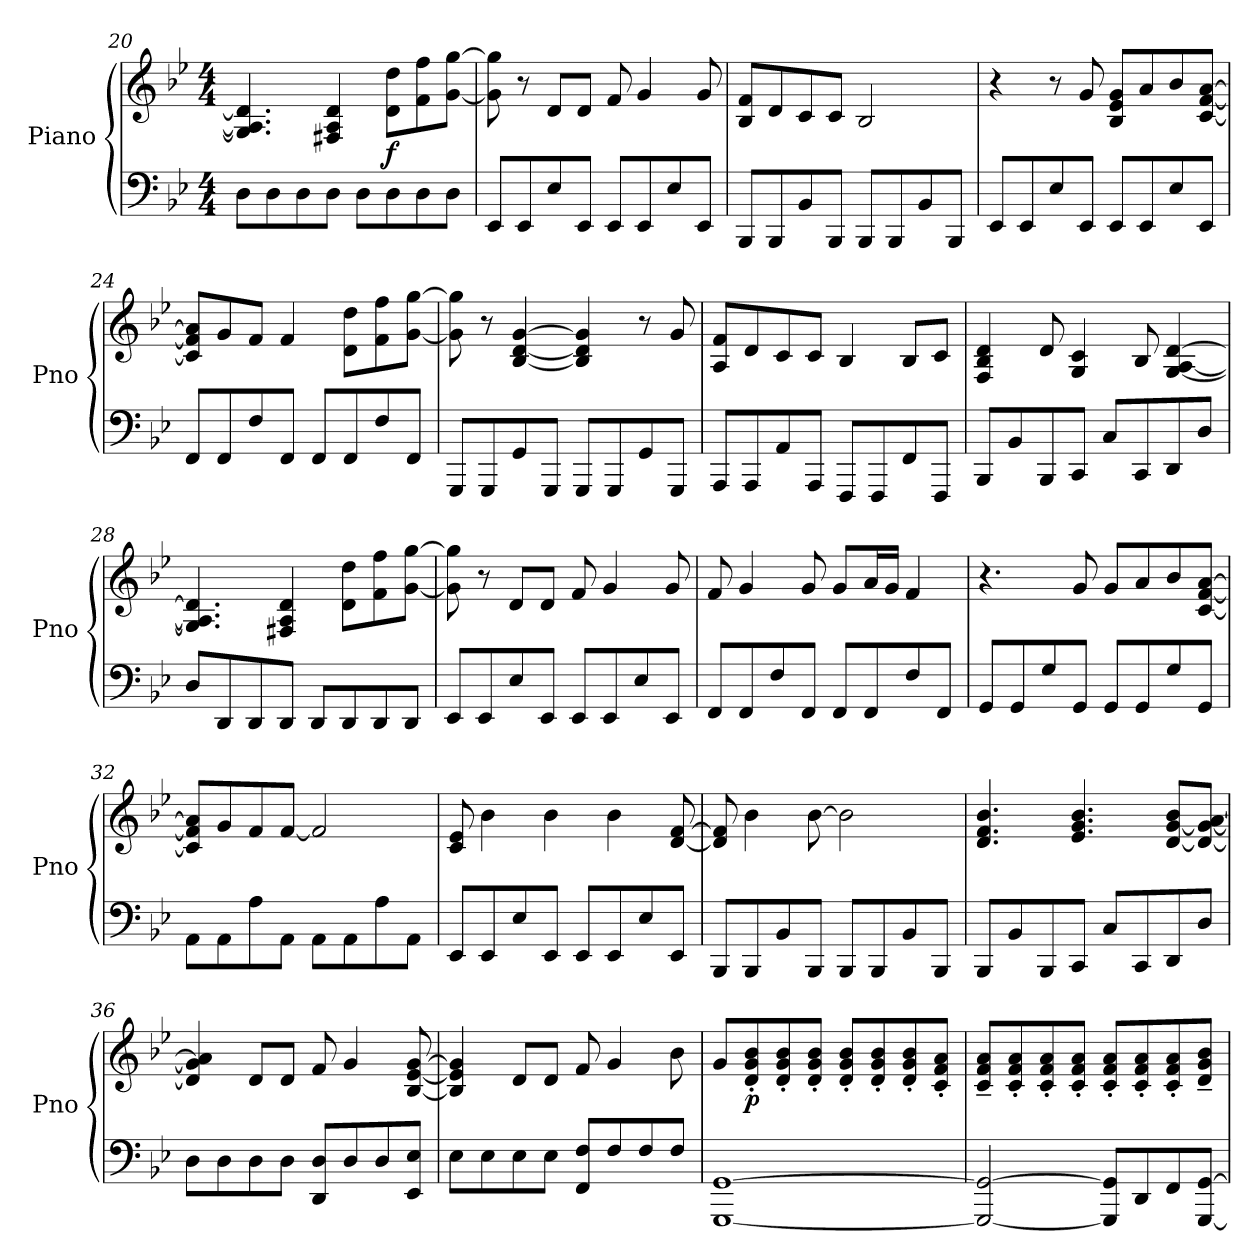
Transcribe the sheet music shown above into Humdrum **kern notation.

**kern	**kern	**dynam
*part1	*part1	*part1
*staff2	*staff1	*staff1/2
*I"Piano	*	*
*I'Pno	*	*
*clefF4	*clefG2	*
*k[b-e-]	*k[b-e-]	*
*M4/4	*M4/4	*
=20	=20	=20
8D\L	4.G/] 4.A/] 4.d/]	.
8D\	.	.
8D\	.	.
8D\J	4F#X/ 4A/ 4d/	.
8D\L	.	.
!	!	!LO:DY:b
8D\	8d\ 8dd\L	f
8D\	8f\ 8ff\	.
8D\J	[8g\ [8gg\J	.
!!LO:LB:g=z
=21	=21	=21
8EE-/L	8g\] 8gg\]	.
8EE-/	8r	.
8E-/	8d/L	.
8EE-/J	8d/J	.
8EE-/L	8f/	.
8EE-/	4g/	.
8E-/	.	.
8EE-/J	8g/	.
=22	=22	=22
8BBB-/L	8B-/ 8f/L	.
8BBB-/	8d/	.
8BB-/	8c/	.
8BBB-/J	8c/J	.
8BBB-/L	2B-/	.
8BBB-/	.	.
8BB-/	.	.
8BBB-/J	.	.
=23	=23	=23
8EE-/L	4r	.
8EE-/	.	.
8E-/	8r	.
8EE-/J	8g/	.
8EE-/L	8B-/ 8e-/ 8g/L	.
8EE-/	8a/	.
8E-/	8b-/	.
8EE-/J	[8c/ [8f/ [8a/J	.
=24	=24	=24
8FF/L	8c/] 8f/] 8a/]L	.
8FF/	8g/	.
8F/	8f/J	.
8FF/J	4f/	.
8FF/L	.	.
8FF/	8d\ 8dd\L	.
8F/	8f\ 8ff\	.
8FF/J	[8g\ [8gg\J	.
!!LO:PB:g=z
=25	=25	=25
8GGG/L	8g\] 8gg\]	.
8GGG/	8r	.
8GG/	[4B-/ [4d/ [4g/	.
8GGG/J	.	.
8GGG/L	4B-/] 4d/] 4g/]	.
8GGG/	.	.
8GG/	8r	.
8GGG/J	8g/	.
=26	=26	=26
8AAA/L	8A/ 8f/L	.
8AAA/	8d/	.
8AA/	8c/	.
8AAA/J	8c/J	.
8FFF/L	4B-/	.
8FFF/	.	.
8FF/	8B-/L	.
8FFF/J	8c/J	.
=27	=27	=27
8BBB-/L	4F/ 4B-/ 4d/	.
8BB-/	.	.
8BBB-/	8d/	.
8CC/J	4G/ 4c/	.
8C/L	.	.
8CC/	8B-/	.
8DD/	[4G/ [4A/ [4d/	.
8D/J	.	.
=28	=28	=28
8D/L	4.G/] 4.A/] 4.d/]	.
8DD/	.	.
8DD/	.	.
8DD/J	4F#X/ 4A/ 4d/	.
8DD/L	.	.
8DD/	8d\ 8dd\L	.
8DD/	8f\ 8ff\	.
8DD/J	[8g\ [8gg\J	.
!!LO:LB:g=z
=29	=29	=29
8EE-/L	8g\] 8gg\]	.
8EE-/	8r	.
8E-/	8d/L	.
8EE-/J	8d/J	.
8EE-/L	8f/	.
8EE-/	4g/	.
8E-/	.	.
8EE-/J	8g/	.
=30	=30	=30
8FF/L	8f/	.
8FF/	4g/	.
8F/	.	.
8FF/J	8g/	.
8FF/L	8g/L	.
8FF/	16a/L	.
.	16g/JJ	.
8F/	4f/	.
8FF/J	.	.
=31	=31	=31
8GG/L	4.r	.
8GG/	.	.
8G/	.	.
8GG/J	8g/	.
8GG/L	8g/L	.
8GG/	8a/	.
8G/	8b-/	.
8GG/J	[8c/ [8f/ [8a/J	.
=32	=32	=32
8AA\L	8c/] 8f/] 8a/]L	.
8AA\	8g/	.
8A\	8f/	.
8AA\J	[8f/J	.
8AA\L	2f/]	.
8AA\	.	.
8A\	.	.
8AA\J	.	.
!!LO:LB:g=z
=33	=33	=33
8EE-/L	8c/ 8e-/	.
8EE-/	4b-\	.
8E-/	.	.
8EE-/J	4b-\	.
8EE-/L	.	.
8EE-/	4b-\	.
8E-/	.	.
8EE-/J	[8d/ [8f/	.
=34	=34	=34
8BBB-/L	8d/] 8f/]	.
8BBB-/	4b-\	.
8BB-/	.	.
8BBB-/J	[8b-\	.
8BBB-/L	2b-\]	.
8BBB-/	.	.
8BB-/	.	.
8BBB-/J	.	.
=35	=35	=35
8BBB-/L	4.d/ 4.f/ 4.b-/	.
8BB-/	.	.
8BBB-/	.	.
8CC/J	4.e-/ 4.g/ 4.b-/	.
8C/L	.	.
8CC/	.	.
8DD/	[8d/ [8g/ 8b-/L	.
8D/J	8d/_ 8g/_ [8a/J	.
=36	=36	=36
8D\L	4d/] 4g/] 4a/]	.
8D\	.	.
8D\	8d/L	.
8D\J	8d/J	.
8DD/ 8D/L	8f/	.
8D/	4g/	.
8D/	.	.
8EE-/ 8E-/J	[8B-/ [8e-/ [8g/	.
=37	=37	=37
8E-\L	4B-/] 4e-/] 4g/]	.
8E-\	.	.
8E-\	8d/L	.
8E-\J	8d/J	.
8FF/ 8F/L	8f/	.
8F/	4g/	.
8F/	.	.
8F/J	8b-\	.
!!LO:LB:g=z
=38	=38	=38
[1GGG [1GG	8g/L	.
!	!	!LO:DY:b
.	8d/' 8g/' 8b-/'	p
.	8d/' 8g/' 8b-/'	.
.	8d/' 8g/' 8b-/'J	.
.	8d/' 8g/' 8b-/'L	.
.	8d/' 8g/' 8b-/'	.
.	8d/' 8g/' 8b-/'	.
.	8c/' 8f/' 8a/'J	.
=39	=39	=39
2GGG/_ 2GG/_	8c/~ 8f/~ 8a/~L	.
.	8c/' 8f/' 8a/'	.
.	8c/' 8f/' 8a/'	.
.	8c/' 8f/' 8a/'J	.
8GGG/] 8GG/]L	8c/' 8f/' 8a/'L	.
8DD/	8c/' 8f/' 8a/'	.
8FF/	8c/' 8f/' 8a/'	.
[8GGG/ [8GG/J	8d/~ 8g/~ 8b-/~J	.
=	=	=
*-	*-	*-
